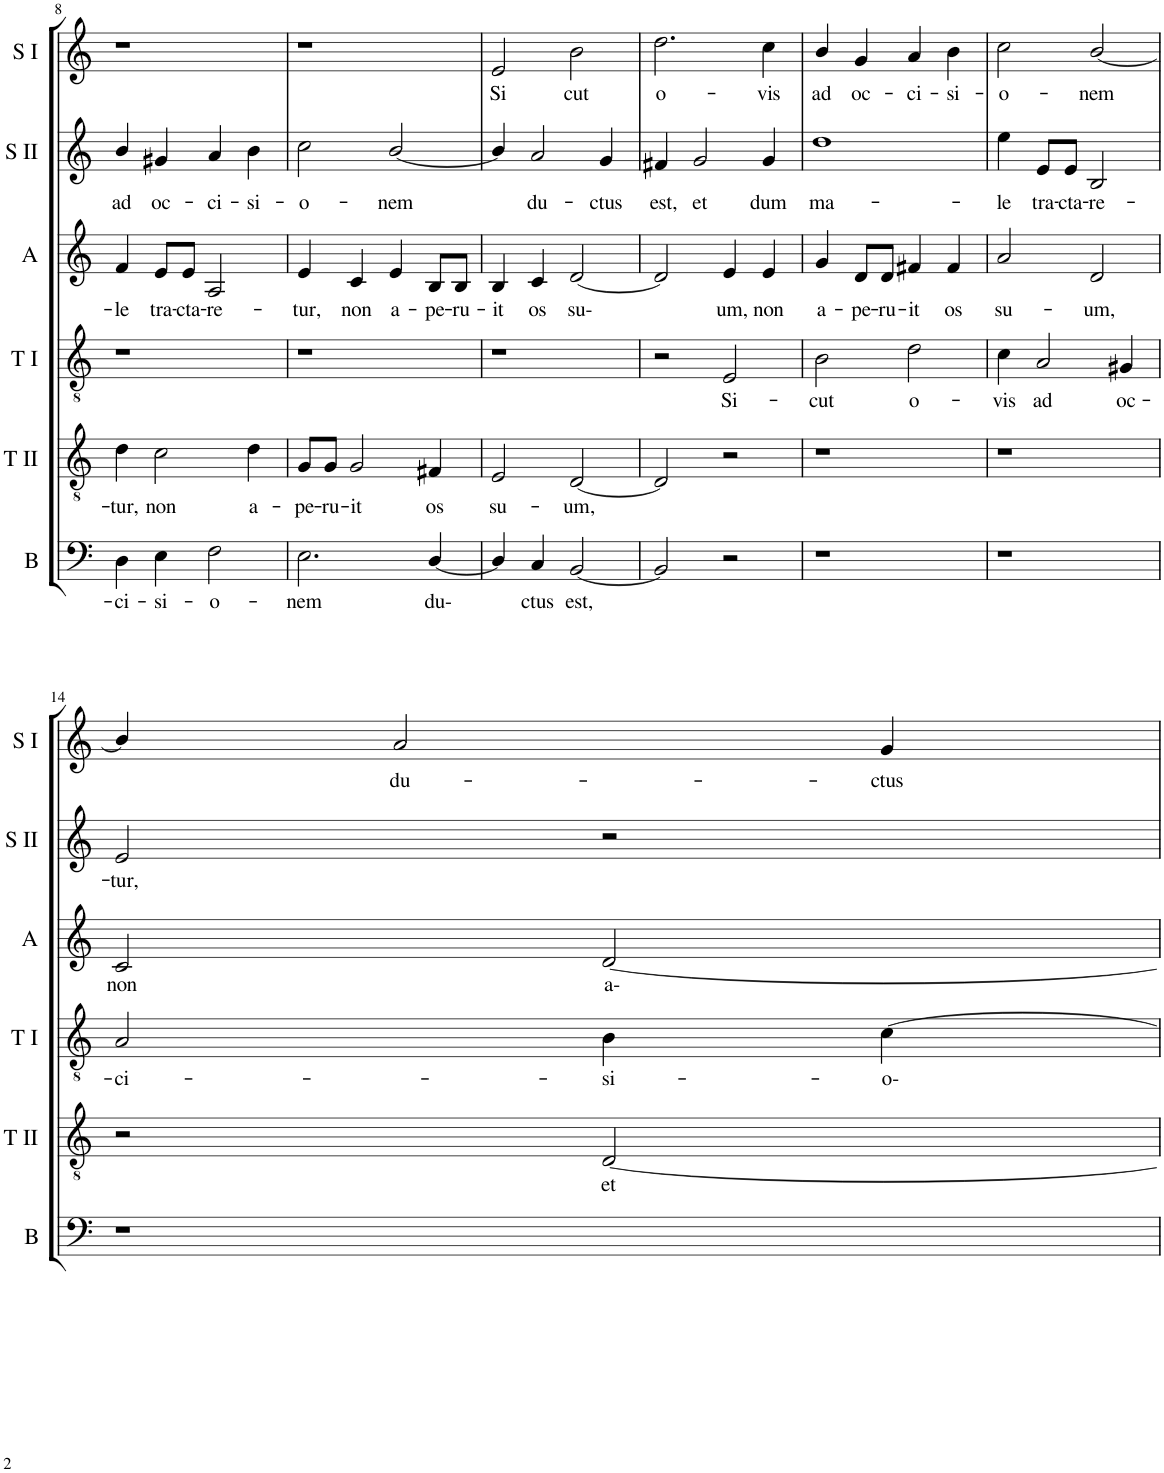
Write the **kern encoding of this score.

**kern	**text	**kern	**text	**kern	**text	**kern	**text	**kern	**text	**kern	**text
*part6	*part6	*part5	*part5	*part4	*part4	*part3	*part3	*part2	*part2	*part1	*part1
*staff6	*staff6	*staff5	*staff5	*staff4	*staff4	*staff3	*staff3	*staff2	*staff2	*staff1	*staff1
*I"Bass	*	*I"Tenor II	*	*I"Tenor I	*	*I"Alto	*	*I"Soprano II	*	*I"Soprano I	*
*I'B	*	*I'T II	*	*I'T I	*	*I'A	*	*I'S II	*	*I'S I	*
!!LO:PB:g=z
*clefF4	*	*clefGv2	*	*clefGv2	*	*clefG2	*	*clefG2	*	*clefG2	*
*k[]	*	*k[]	*	*k[]	*	*k[]	*	*k[]	*	*k[]	*
*M4/4	*	*M4/4	*	*M4/4	*	*M4/4	*	*M4/4	*	*M4/4	*
*met(c)	*	*met(c)	*	*met(c)	*	*met(c)	*	*met(c)	*	*met(c)	*
=8	=8	=8	=8	=8	=8	=8	=8	=8	=8	=8	=8
!	!LO:LY:b	!	!LO:LY:b	!	!	!	!LO:LY:b	!	!LO:LY:b	!	!
4D\	-ci-	4d\	-tur,	1r	.	4f/	-le	4b/	ad	1r	.
!	!LO:LY:b	!	!LO:LY:b	!	!	!	!LO:LY:b	!	!LO:LY:b	!	!
4E\	-si-	2c\	non	.	.	8e/L	tra-	4g#X/	oc-	.	.
!	!	!	!	!	!	!	!LO:LY:b	!	!	!	!
.	.	.	.	.	.	8e/J	-cta-	.	.	.	.
!	!LO:LY:b	!	!	!	!	!	!LO:LY:b	!	!LO:LY:b	!	!
2F\	-o-	.	.	.	.	2A/	-re-	4a/	-ci-	.	.
!	!	!	!LO:LY:b	!	!	!	!	!	!LO:LY:b	!	!
.	.	4d\	a-	.	.	.	.	4b\	-si-	.	.
=9	=9	=9	=9	=9	=9	=9	=9	=9	=9	=9	=9
!	!LO:LY:b	!	!LO:LY:b	!	!	!	!LO:LY:b	!	!LO:LY:b	!	!
2.E\	-nem	8G/L	-pe-	1r	.	4e/	-tur,	2cc\	-o-	1r	.
!	!	!	!LO:LY:b	!	!	!	!	!	!	!	!
.	.	8G/J	-ru-	.	.	.	.	.	.	.	.
!	!	!	!LO:LY:b	!	!	!	!LO:LY:b	!	!	!	!
.	.	2G/	-it	.	.	4c/	non	.	.	.	.
!	!	!	!	!	!	!	!LO:LY:b	!	!LO:LY:b	!	!
.	.	.	.	.	.	4e/	a-	[2b/	-nem	.	.
!	!LO:LY:b	!	!LO:LY:b	!	!	!	!LO:LY:b	!	!	!	!
[4D/	du-	4F#X/	os	.	.	8B/L	-pe-	.	.	.	.
!	!	!	!	!	!	!	!LO:LY:b	!	!	!	!
.	.	.	.	.	.	8B/J	-ru-	.	.	.	.
=10	=10	=10	=10	=10	=10	=10	=10	=10	=10	=10	=10
!	!	!	!LO:LY:b	!	!	!	!LO:LY:b	!	!	!	!LO:LY:b
4D/]	.	2E/	su-	1r	.	4B/	-it	4b/]	.	2e/	Si
!	!LO:LY:b	!	!	!	!	!	!LO:LY:b	!	!LO:LY:b	!	!
4C/	ctus	.	.	.	.	4c/	os	2a/	du-	.	.
!	!LO:LY:b	!	!LO:LY:b	!	!	!	!LO:LY:b	!	!	!	!LO:LY:b
[2BB/	est,	[2D/	-um,	.	.	[2d/	su-	.	.	2b\	cut
!	!	!	!	!	!	!	!	!	!LO:LY:b	!	!
.	.	.	.	.	.	.	.	4g/	-ctus	.	.
=11	=11	=11	=11	=11	=11	=11	=11	=11	=11	=11	=11
!	!	!	!	!	!	!	!	!	!LO:LY:b	!	!LO:LY:b
2BB/]	.	2D/]	.	2r	.	2d/]	.	4f#X/	est,	2.dd\	o-
!	!	!	!	!	!	!	!	!	!LO:LY:b	!	!
.	.	.	.	.	.	.	.	2g/	et	.	.
!	!	!	!	!	!LO:LY:b	!	!LO:LY:b	!	!	!	!
2r	.	2r	.	2E/	Si-	4e/	um,	.	.	.	.
!	!	!	!	!	!	!	!LO:LY:b	!	!LO:LY:b	!	!LO:LY:b
.	.	.	.	.	.	4e/	non	4g/	dum	4cc\	-vis
=12	=12	=12	=12	=12	=12	=12	=12	=12	=12	=12	=12
!	!	!	!	!	!LO:LY:b	!	!LO:LY:b	!	!LO:LY:b	!	!LO:LY:b
1r	.	1r	.	2B\	-cut	4g/	a-	1dd	ma-	4b/	ad
!	!	!	!	!	!	!	!LO:LY:b	!	!	!	!LO:LY:b
.	.	.	.	.	.	8d/L	-pe-	.	.	4g/	oc-
!	!	!	!	!	!	!	!LO:LY:b	!	!	!	!
.	.	.	.	.	.	8d/J	-ru-	.	.	.	.
!	!	!	!	!	!LO:LY:b	!	!LO:LY:b	!	!	!	!LO:LY:b
.	.	.	.	2d\	o-	4f#X/	-it	.	.	4a/	-ci-
!	!	!	!	!	!	!	!LO:LY:b	!	!	!	!LO:LY:b
.	.	.	.	.	.	4f#/	os	.	.	4b\	-si-
=13	=13	=13	=13	=13	=13	=13	=13	=13	=13	=13	=13
!	!	!	!	!	!LO:LY:b	!	!LO:LY:b	!	!LO:LY:b	!	!LO:LY:b
1r	.	1r	.	4c\	-vis	2a/	su-	4ee\	-le	2cc\	-o-
!	!	!	!	!	!LO:LY:b	!	!	!	!LO:LY:b	!	!
.	.	.	.	2A/	ad	.	.	8e/L	tra-	.	.
!	!	!	!	!	!	!	!	!	!LO:LY:b	!	!
.	.	.	.	.	.	.	.	8e/J	-cta-	.	.
!	!	!	!	!	!	!	!LO:LY:b	!	!LO:LY:b	!	!LO:LY:b
.	.	.	.	.	.	2d/	-um,	2B/	-re-	[2b/	-nem
!	!	!	!	!	!LO:LY:b	!	!	!	!	!	!
.	.	.	.	4G#X/	oc-	.	.	.	.	.	.
!!LO:LB:g=z
=14	=14	=14	=14	=14	=14	=14	=14	=14	=14	=14	=14
!	!	!	!	!	!LO:LY:b	!	!LO:LY:b	!	!LO:LY:b	!	!
1r	.	2r	.	2A/	-ci-	2c/	non	2e/	-tur,	4b/]	.
!	!	!	!	!	!	!	!	!	!	!	!LO:LY:b
.	.	.	.	.	.	.	.	.	.	2a/	du-
!	!	!	!LO:LY:b	!	!LO:LY:b	!	!LO:LY:b	!	!	!	!
.	.	[2D/	et	4B\	-si-	[2d/	a-	2r	.	.	.
!	!	!	!	!	!LO:LY:b	!	!	!	!	!	!LO:LY:b
.	.	.	.	[4c\	-o-	.	.	.	.	4g/	-ctus
=	=	=	=	=	=	=	=	=	=	=	=
*-	*-	*-	*-	*-	*-	*-	*-	*-	*-	*-	*-
